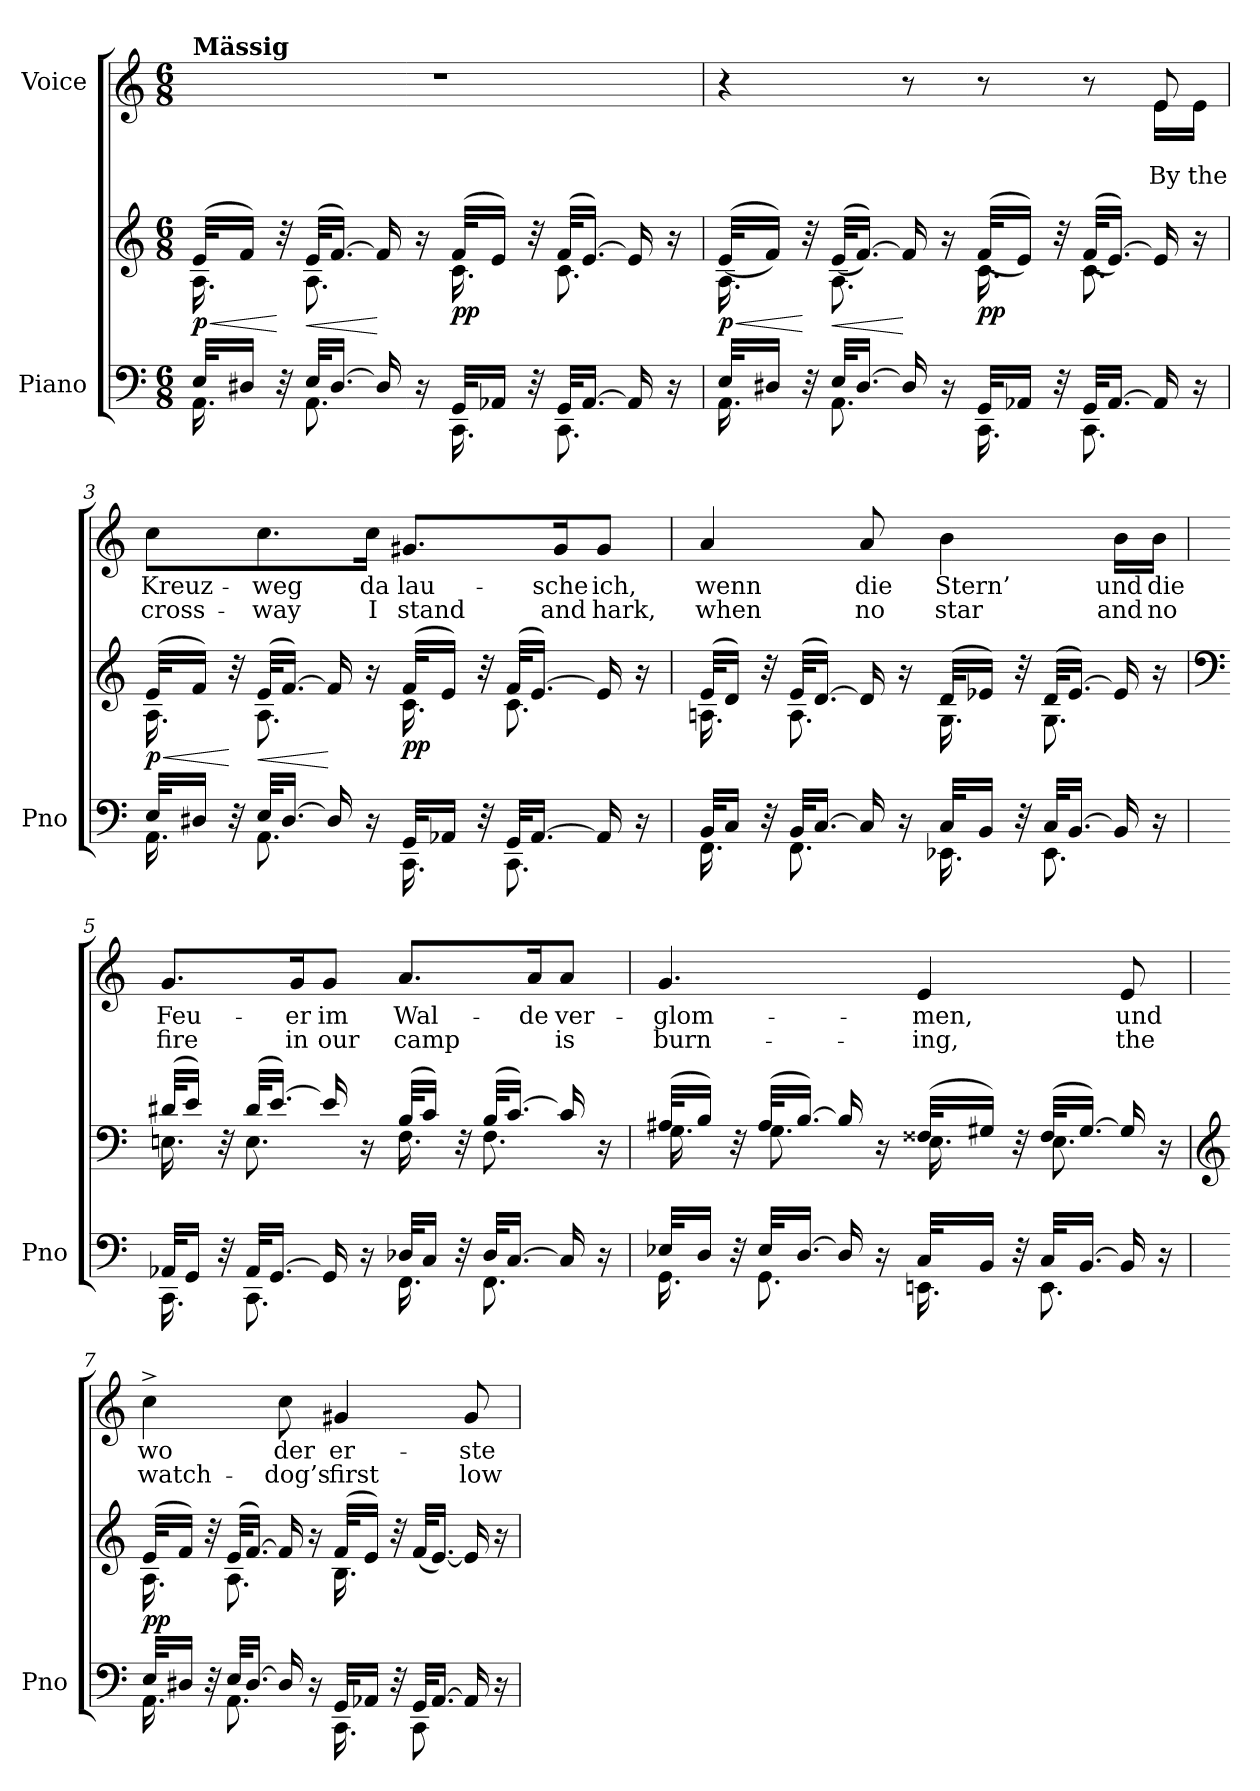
**kern	**kern	**dynam	**kern	**text	**text	**dynam
*part2	*part2	*part2	*part1	*part1	*part1	*part1
*staff3	*staff2	*staff2/3	*staff1	*staff1	*staff1	*staff1
*I"Piano	*	*	*I"Voice	*	*	*
*I'Pno	*	*	*	*	*	*
*clefF4	*clefG2	*	*clefG2	*	*	*
*k[]	*k[]	*	*k[]	*	*	*
*M6/8	*M6/8	*	*M6/8	*	*	*
=1	=1	=1	=1	=1	=1	=1
*^	*	*	*	*	*	*
!	!	!	!	!LO:TX:a:B:t=Mässig	!	!	!
!	!	!	!LO:HP:b	!	!	!	!
*	*	*^	*	*	*	*	*
!	!	!	!	!LO:DY:n=1:b	!	!	!	!
32E/KLL	16.AA\	(32e/KLL	16.A\	< p	2.r	.	.	.
16D#X/JJ	.	16f/JJ)	.	.	.	.	.	.
32r	32ryy	32r	32ryy	[	.	.	.	.
!	!	!	!	!LO:HP:b	!	!	!	!
32E/KLL	8.AA\	(32e/KLL	8.A\	<	.	.	.	.
[16.D#/JJ	.	[16.f/JJ)	.	.	.	.	.	.
16D#/]	.	16f/]	.	[	.	.	.	.
16r	16ryy	16r	16ryy	.	.	.	.	.
!	!	!	!	!LO:DY:n=2:b	!	!	!	!
32GG/KLL	16.CC\	(32f/KLL	16.c\	pp	.	.	.	.
16AA-X/JJ	.	16e/JJ)	.	.	.	.	.	.
32r	32ryy	32r	32ryy	.	.	.	.	.
32GG/KLL	8.CC\	(32f/KLL	8.c\	.	.	.	.	.
[16.AA-/JJ	.	[16.e/JJ)	.	.	.	.	.	.
16AA-/]	.	16e/]	.	.	.	.	.	.
16r	16ryy	16r	16ryy	.	.	.	.	.
=2	=2	=2	=2	=2	=2	=2	=2	=2
!	!	!	!	!LO:HP:b	!	!	!	!
*	*	*	*	*	*^	*	*	*
!	!	!	!	!LO:DY:n=1:b	!	!	!	!	!
32E/KLL	16.AA\	((32e/KLL	16.A\	< p	4r	4ryy	.	.	.
16D#X/JJ	.	16f/JJ))	.	.	.	.	.	.	.
32r	32ryy	32r	32ryy	[	.	.	.	.	.
!	!	!	!	!LO:HP:b	!	!	!	!	!
32E/KLL	8.AA\	((32e/KLL	8.A\	<	.	.	.	.	.
[16.D#/JJ	.	[16.f/JJ))	.	.	.	.	.	.	.
16D#/]	.	16f/]	.	[	8r	4ryy	.	.	.
16r	16ryy	16r	16ryy	.	.	.	.	.	.
!	!	!	!	!LO:DY:n=2:b	!	!	!	!	!
32GG/KLL	16.CC\	((32f/KLL	16.c\	pp	8r	.	.	.	.
16AA-X/JJ	.	16e/JJ))	.	.	.	.	.	.	.
32r	32ryy	32r	32ryy	.	.	.	.	.	.
32GG/KLL	8.CC\	((32f/KLL	8.c\	.	8r	8ryy	.	.	.
[16.AA-/JJ	.	[16.e/JJ))	.	.	.	.	.	.	.
!	!	!	!	!	!	!	!LO:LY:b	!	!
!	!	!	!	!	!	!	!	!LO:LY:b	!LO:DY:a
!	!	!	!	!	!	!	!	!	!LO:DY:n=1:a
16AA-/]	.	16e/]	.	.	8e/	16e\LL	.	By	p other-dynamics
!	!	!	!	!	!	!	!	!LO:LY:b	!
16r	16ryy	16r	16ryy	.	.	16e\JJ	.	the	.
!!LO:LB:g=z
=3	=3	=3	=3	=3	=3	=3	=3	=3	=3
!	!	!	!	!LO:HP:b	!	!	!LO:LY:b	!LO:LY:b	!
!	!	!	!	!LO:DY:n=1:b	!	!	!	!	!
*	*	*	*	*	*v	*v	*	*	*
32E/KLL	16.AA\	(32e/KLL	16.A\	< p	8cc\L	Kreuz-	cross-	.
16D#X/JJ	.	16f/JJ)	.	.	.	.	.	.
32r	32ryy	32r	32ryy	[	.	.	.	.
!	!	!	!	!LO:HP:b	!	!LO:LY:b	!LO:LY:b	!
32E/KLL	8.AA\	(32e/KLL	8.A\	<	8.cc\	weg	-way	.
[16.D#/JJ	.	[16.f/JJ)	.	.	.	.	.	.
16D#/]	.	16f/]	.	[	.	.	.	.
!	!	!	!	!	!	!LO:LY:b	!LO:LY:b	!
16r	16ryy	16r	16ryy	.	16cc\Jk	da	I	.
!	!	!	!	!LO:DY:n=2:b	!	!LO:LY:b	!LO:LY:b	!
32GG/KLL	16.CC\	(32f/KLL	16.c\	pp	8.g#X/L	lau-	stand	.
16AA-X/JJ	.	16e/JJ)	.	.	.	.	.	.
32r	32ryy	32r	32ryy	.	.	.	.	.
32GG/KLL	8.CC\	(32f/KLL	8.c\	.	.	.	.	.
[16.AA-/JJ	.	[16.e/JJ)	.	.	.	.	.	.
!	!	!	!	!	!	!LO:LY:b	!LO:LY:b	!
.	.	.	.	.	16g#/K	sche	and	.
!	!	!	!	!	!	!LO:LY:b	!LO:LY:b	!
16AA-/]	.	16e/]	.	.	8g#/J	ich,	hark,	.
16r	16ryy	16r	16ryy	.	.	.	.	.
=4	=4	=4	=4	=4	=4	=4	=4	=4
!	!	!	!	!	!	!LO:LY:b	!LO:LY:b	!
32BB/KLL	16.FF\	(32e/KLL	16.An\	.	4a/	wenn	when	.
16C/JJ	.	16d/JJ)	.	.	.	.	.	.
32r	32ryy	32r	32ryy	.	.	.	.	.
32BB/KLL	8.FF\	(32e/KLL	8.A\	.	.	.	.	.
[16.C/JJ	.	[16.d/JJ)	.	.	.	.	.	.
!	!	!	!	!	!	!LO:LY:b	!LO:LY:b	!
16C/]	.	16d/]	.	.	8a/	die	no	.
16r	16ryy	16r	16ryy	.	.	.	.	.
!	!	!	!	!	!	!LO:LY:b	!LO:LY:b	!
32C/KLL	16.EE-X\	(32d/KLL	16.G\	.	4b\	Stern’	star	.
16BB/JJ	.	16e-X/JJ)	.	.	.	.	.	.
32r	32ryy	32r	32ryy	.	.	.	.	.
32C/KLL	8.EE-\	(32d/KLL	8.G\	.	.	.	.	.
[16.BB/JJ	.	[16.e-/JJ)	.	.	.	.	.	.
!	!	!	!	!	!	!LO:LY:b	!LO:LY:b	!
16BB/]	.	16e-/]	.	.	16b\LL	und	and	.
!	!	!	!	!	!	!LO:LY:b	!LO:LY:b	!
16r	16ryy	16r	16ryy	.	16b\JJ	die	no	.
!!LO:LB:g=z
=5	=5	=5	=5	=5	=5	=5	=5	=5
*	*	*clefF4	*	*	*	*	*	*
!	!	!	!	!	!	!LO:LY:b	!LO:LY:b	!
32AA-X/KLL	16.CC\	(32d#X/KLL	16.En\	.	8.g/L	Feu--	fire	.
16GG/JJ	.	16e/JJ)	.	.	.	.	.	.
32r	32ryy	32r	32ryy	.	.	.	.	.
32AA-/KLL	8.CC\	(32d#/KLL	8.E\	.	.	.	.	.
[16.GG/JJ	.	[16.e/JJ)	.	.	.	.	.	.
!	!	!	!	!	!	!LO:LY:b	!LO:LY:b	!
.	.	.	.	.	16g/K	-er	in	.
!	!	!	!	!	!	!LO:LY:b	!LO:LY:b	!
16GG/]	.	16e/]	.	.	8g/J	im	our	.
16r	16ryy	16r	16ryy	.	.	.	.	.
!	!	!	!	!	!	!LO:LY:b	!LO:LY:b	!
32D-X/KLL	16.FF\	(32B/KLL	16.F\	.	8.a/L	Wal-	camp	.
16C/JJ	.	16c/JJ)	.	.	.	.	.	.
32r	32ryy	32r	32ryy	.	.	.	.	.
32D-/KLL	8.FF\	(32B/KLL	8.F\	.	.	.	.	.
[16.C/JJ	.	[16.c/JJ)	.	.	.	.	.	.
!	!	!	!	!	!	!LO:LY:b	!	!
.	.	.	.	.	16a/K	de	.	.
!	!	!	!	!	!	!LO:LY:b	!LO:LY:b	!
16C/]	.	16c/]	.	.	8a/J	ver-	is	.
16r	16ryy	16r	16ryy	.	.	.	.	.
=6	=6	=6	=6	=6	=6	=6	=6	=6
!	!	!	!	!	!	!LO:LY:b	!LO:LY:b	!
32E-X/KLL	16.GG\	(32A#X/KLL	16.G\	.	4.g/	glom-	burn-	.
16D/JJ	.	16B/JJ)	.	.	.	.	.	.
32r	32ryy	32r	32ryy	.	.	.	.	.
32E-/KLL	8.GG\	(32A#/KLL	8.G\	.	.	.	.	.
[16.D/JJ	.	[16.B/JJ)	.	.	.	.	.	.
16D/]	.	16B/]	.	.	.	.	.	.
16r	16ryy	16r	16ryy	.	.	.	.	.
!	!	!	!	!	!	!LO:LY:b	!LO:LY:b	!
32C/KLL	16.EEn\	(32F##X/KLL	16.E\	.	4e/	men,	-ing,	.
16BB/JJ	.	16G#X/JJ)	.	.	.	.	.	.
32r	32ryy	32r	32ryy	.	.	.	.	.
32C/KLL	8.EE\	(32F##/KLL	8.E\	.	.	.	.	.
[16.BB/JJ	.	[16.G#/JJ)	.	.	.	.	.	.
!	!	!	!	!	!	!LO:LY:b	!LO:LY:b	!
16BB/]	.	16G#/]	.	.	8e/	und	the	.
16r	16ryy	16r	16ryy	.	.	.	.	.
!!LO:PB:g=z
=7	=7	=7	=7	=7	=7	=7	=7	=7
*	*	*clefG2	*	*	*	*	*	*
!	!	!	!	!LO:DY:b	!	!LO:LY:b	!LO:LY:b	!
32E/KLL	16.AA\	(32e/KLL	16.A\	pp	4cc^\	wo	watch-	.
16D#X/JJ	.	16f/JJ)	.	.	.	.	.	.
32r	32ryy	32r	32ryy	.	.	.	.	.
32E/KLL	8.AA\	(32e/KLL	8.A\	.	.	.	.	.
[16.D#/JJ	.	[16.f/JJ)	.	.	.	.	.	.
!	!	!	!	!	!	!LO:LY:b	!LO:LY:b	!
16D#/]	.	16f/]	.	.	8cc\	der	-dog’s	.
16r	16ryy	16r	16ryy	.	.	.	.	.
!	!	!	!	!	!	!LO:LY:b	!LO:LY:b	!
32GG/KLL	16.CC\	(32f/KLL	16.B\	.	4g#X/	er-	first	.
16AA-X/JJ	.	16e/JJ)	.	.	.	.	.	.
32r	32ryy	32r	32ryy	.	.	.	.	.
32GG/KLL	8CC\	(32f/KLL	8ryy	.	.	.	.	.
[16.AA-/JJ	.	[16.e/JJ)	.	.	.	.	.	.
!	!	!	!	!	!	!LO:LY:b	!LO:LY:b	!
16AA-/]	16ryy	16e/]	16ryy	.	8g#/	-ste	low	.
16r	16ryy	16r	16ryy	.	.	.	.	.
*v	*v	*	*	*	*	*	*	*
*	*v	*v	*	*	*	*	*
=	=	=	=	=	=	=
*-	*-	*-	*-	*-	*-	*-
